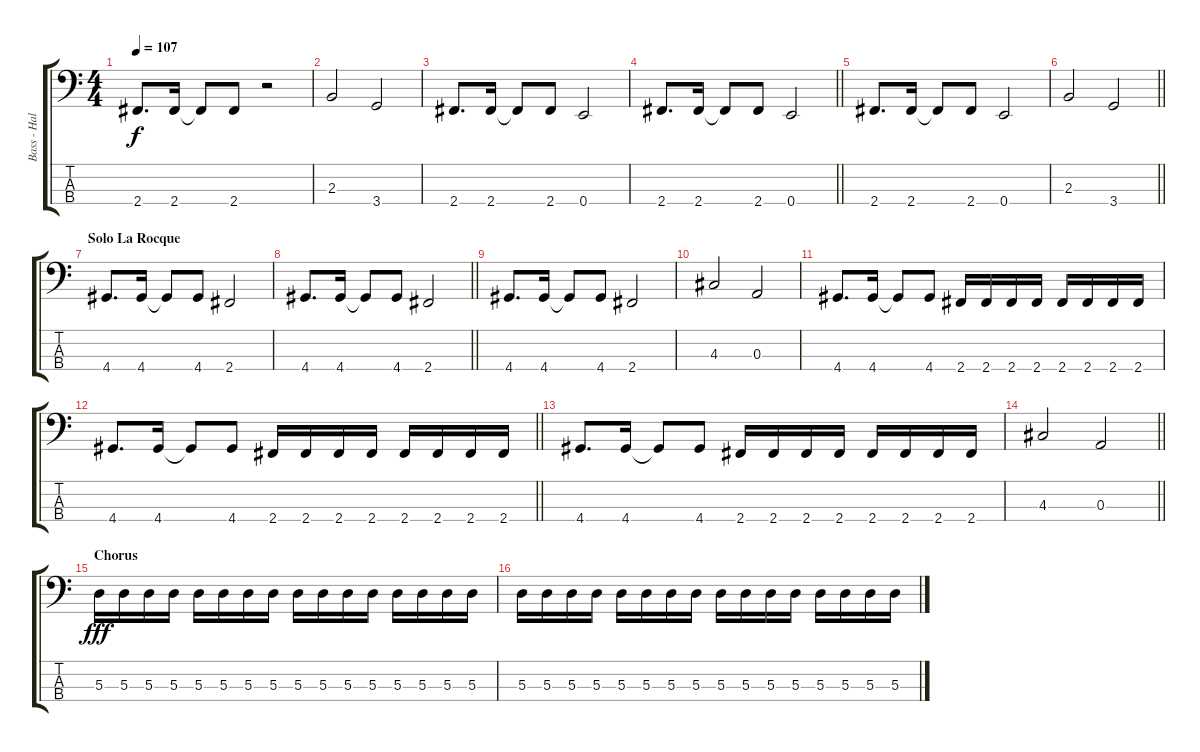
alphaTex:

\track ("Bass - Hal Patino" "Bass - Hal") {instrument electricbasspick}
\staff {score tabs}
\tuning (G2 D2 A1 E1) {hide}
\ts (4 4)
\tempo 107
\clef f4
\ks c
2.4.8{d dy f} 2.4.16 2.4{t}.8 2.4.8 r.2 |
2.3.2 3.4.2 |
2.4.8{d} 2.4.16 2.4{t}.8 2.4.8 0.4.2 |
\barLineRight lightlight
2.4.8{d} 2.4.16 2.4{t}.8 2.4.8 0.4.2 |
2.4.8{d} 2.4.16 2.4{t}.8 2.4.8 0.4.2 |
\barLineRight lightlight
2.3.2 3.4.2 |
\section ("" "Solo La Rocque")
4.4.8{d} 4.4.16 4.4{t}.8 4.4.8 2.4.2 |
\barLineRight lightlight
4.4.8{d} 4.4.16 4.4{t}.8 4.4.8 2.4.2 |
4.4.8{d} 4.4.16 4.4{t}.8 4.4.8 2.4.2 |
4.3.2 0.3.2 |
4.4.8{d} 4.4.16 4.4{t}.8 4.4.8 2.4.16 2.4.16 2.4.16 2.4.16 2.4.16 2.4.16 2.4.16 2.4.16 |
\barLineRight lightlight
4.4.8{d} 4.4.16 4.4{t}.8 4.4.8 2.4.16 2.4.16 2.4.16 2.4.16 2.4.16 2.4.16 2.4.16 2.4.16 |
4.4.8{d} 4.4.16 4.4{t}.8 4.4.8 2.4.16 2.4.16 2.4.16 2.4.16 2.4.16 2.4.16 2.4.16 2.4.16 |
\barLineRight lightlight
4.3.2 0.3.2 |
\section ("" "Chorus")
5.3.16{dy fff} 5.3.16 5.3.16 5.3.16 5.3.16 5.3.16 5.3.16 5.3.16 5.3.16 5.3.16 5.3.16 5.3.16 5.3.16 5.3.16 5.3.16 5.3.16 |
5.3.16 5.3.16 5.3.16 5.3.16 5.3.16 5.3.16 5.3.16 5.3.16 5.3.16 5.3.16 5.3.16 5.3.16 5.3.16 5.3.16 5.3.16 5.3.16
